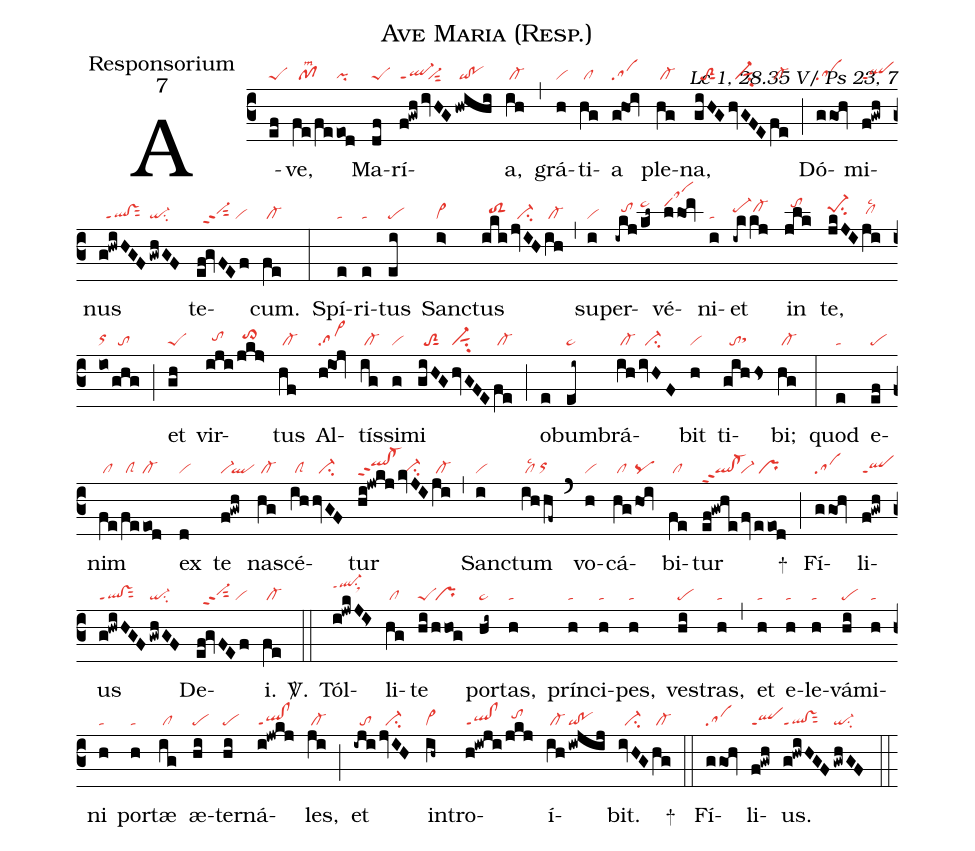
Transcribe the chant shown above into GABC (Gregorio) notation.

name:Ave Maria (Resp.);
office-part:Responsorium;
mode:7;
commentary:Lc 1, 28.35 V/ Ps 23, 7;
nabc-lines:1;
%%
(c3)
A(ef|peS)ve,(fe/fe|//pflsm2|eod|pi) Ma(df|peS)rí(f!gwh|ql-ppt1|ivHG|//vi-sut2|/hwihi|/qi!po)a,(ih|/cl-) (,)
grá(h|vi)ti(hg|/cl)a(ghOi|sa) ple(hg|/cl-)na,(giHG|//toS2sut1|hvGFE|//vi-sut1su2|fe|/cl-) (;)
Dó(ggOh|sa)mi(f!gwh|qlppt1)nus(g!hwiHGF|//ql!vssut2ppt1|/gwhGF|qi-su2) te(ef!gvFEf|//vi-hhppt2sut2/vi)cum.(fe|/cl-) (:)
Spí(e|ta)ri(e|ta)tus(ei|pe) Sanc(i>|vi>)tus(iki|//toS2hh|jvIH|//ci-|ih|/cl-) (,)
su(i|vi)per(-ikj|//tohi|/kl~|pe~hk)vé(llOm|saMhk)ni(i|ta)et(-ik|pe-hi|kj|/cl-hi) in(jlk|//tohk) te,(jkJI|pe-1hisu2|ji|/clhhlsc2|io|orhh|/ghg|//to) (;)
et(gh|peS) vir(iji|//tohh|/jkj>|//to>hi)tus(hf|/cl-) Al(hiOj|sa>)tís(ig|/cl-)si(g|vi)mi(giHG|//toS2sut1|hvGFE|vi-sut1su2|fe|/cl-) (;)
ob(e)um(ei~|pe~)brá(ih|/cl-|/ivHF|//ci-)bit(h|vi) ti(gihhs|//tosthh)bi;(hg|/cl-) (:)
quod(e|ta) e(ef|pe)nim(fe|/cl|/fe|/clS|eod|cl-) ex(d|vi) te(f!gwh|vi-`ql) na(hg|/cl-)scé(ih|/clS|hvGF|//ci-)tur(hi!jwkj|qlhi!cl-hippt2|/kvJI|//ci-|ji|/cl-) (,)
Sanc(i|vi)tum(ihhf~|/cllsc2/orhh) (`)
vo(h|vi)cá(hg|/cl|hOi|pq)bi(fe|/cl)tur(ef!gwhe|ql!cl-ppt2|/fv|vi-|/eeod|/pr) +(;)
Fí(ggOh|sa)li(f!gwh|qlppt1)us(g!hwiHGF|ql!vssut2ppt1|/gwhGF|qi-su2) De(ef!gvFEf|//vi-hhppt2sut2/vi)i.(fe|/cl-) <sp>V/</sp>.(::)
Tól(i!jwkJI>>|ql-hkppt1su1sux1)li(hg|/cl)te(hi|peS|/hhog|/pr) por(hi~|pe~)tas,(h|ta) prín(h|ta)ci(h|ta)pes,(h|ta) ves(hi|pe)tras,(h|ta) (,)
et(h|ta) e(h|ta)le(h|ta)vá(hi|pe)mi(h|ta)ni(h|ta) por(h|ta)tæ(ig|/cl) æ(hi|pe)ter(hi|pe)ná(i!jwkj|ql!clppt1)les,(ji|/cl-) (;)
et(-iji|//to|jvIH|//ci-) in(ih~|cl~)tro(h!iwji|ql!clppt1|/jkj|//tohi)í(ih|/cl-|!iwjij|qi!po)bit.(ivHG|//ci-|hg|/cl-) +(::)
Fí(ggOh|sa)li(f!gwh|qlppt1)us.(g!hwiHGF|ql!vssut2ppt1|/gwhGF|qi-su2) (::)
